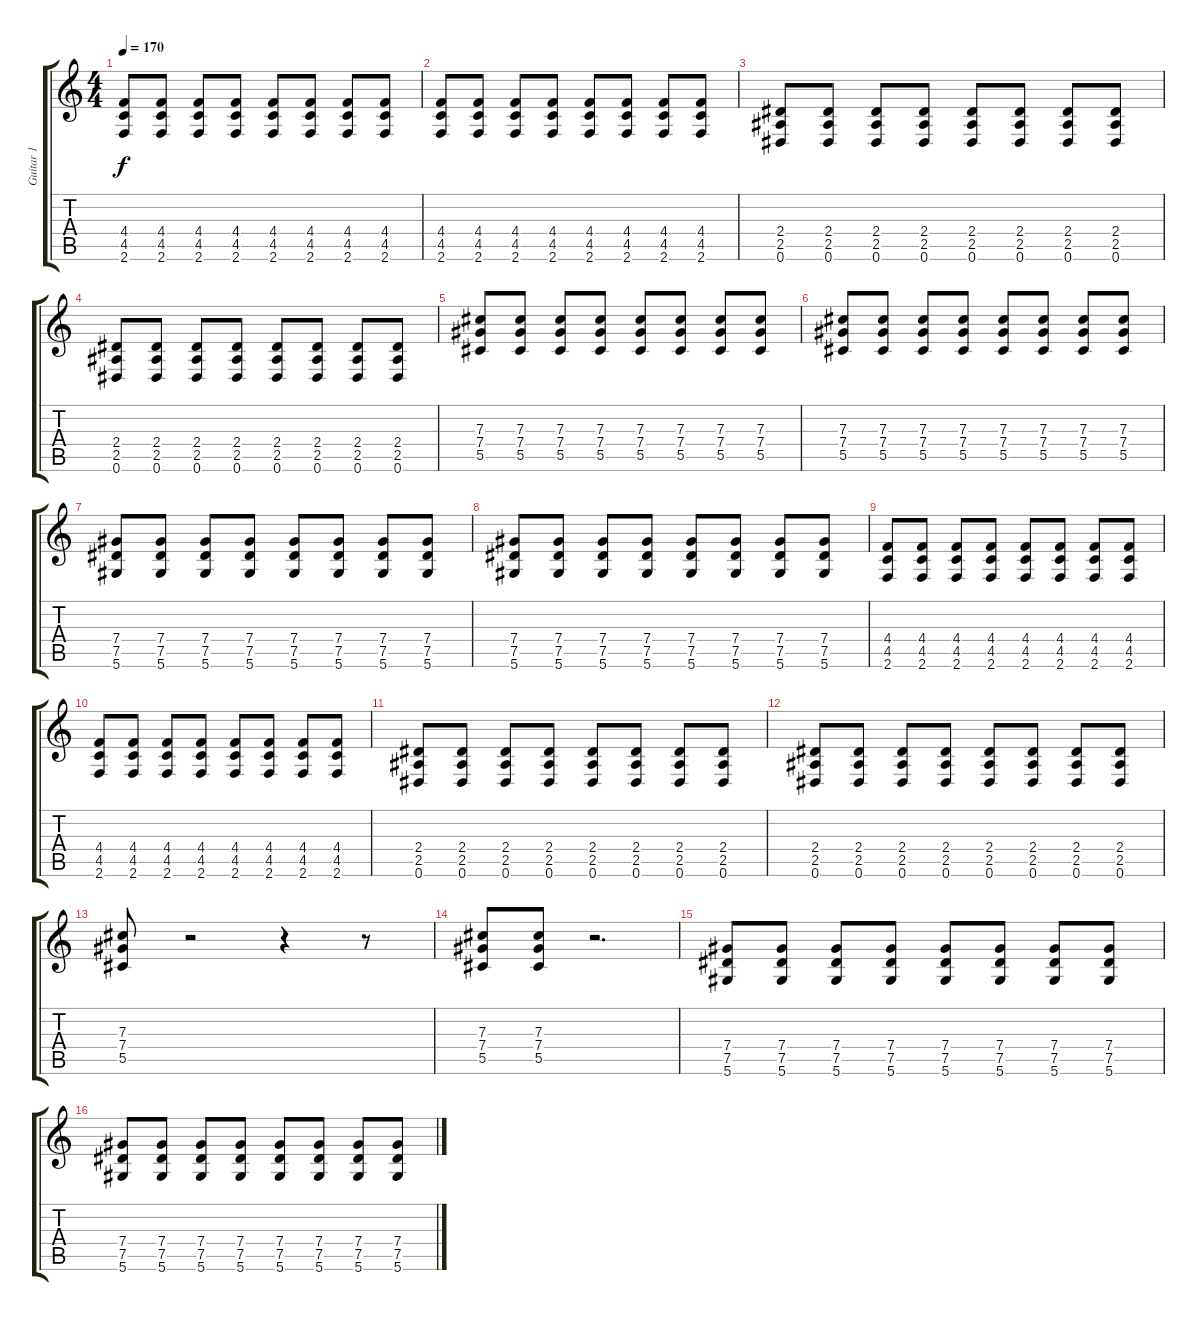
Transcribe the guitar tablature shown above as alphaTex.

\track ("Guitar 1" "Guitar 1") {instrument overdrivenguitar}
\staff {score tabs}
\tuning (Eb4 Bb3 Gb3 Db3 Ab2 Eb2) {hide}
\ts (4 4)
\tempo 170
\clef g2
\ks c
(4.4 4.5 2.6).8{dy f} (4.4 4.5 2.6).8 (4.4 4.5 2.6).8 (4.4 4.5 2.6).8 (4.4 4.5 2.6).8 (4.4 4.5 2.6).8 (4.4 4.5 2.6).8 (4.4 4.5 2.6).8 |
(4.4 4.5 2.6).8 (4.4 4.5 2.6).8 (4.4 4.5 2.6).8 (4.4 4.5 2.6).8 (4.4 4.5 2.6).8 (4.4 4.5 2.6).8 (4.4 4.5 2.6).8 (4.4 4.5 2.6).8 |
(2.4 2.5 0.6).8 (2.4 2.5 0.6).8 (2.4 2.5 0.6).8 (2.4 2.5 0.6).8 (2.4 2.5 0.6).8 (2.4 2.5 0.6).8 (2.4 2.5 0.6).8 (2.4 2.5 0.6).8 |
(2.4 2.5 0.6).8 (2.4 2.5 0.6).8 (2.4 2.5 0.6).8 (2.4 2.5 0.6).8 (2.4 2.5 0.6).8 (2.4 2.5 0.6).8 (2.4 2.5 0.6).8 (2.4 2.5 0.6).8 |
(7.3 7.4 5.5).8 (7.3 7.4 5.5).8 (7.3 7.4 5.5).8 (7.3 7.4 5.5).8 (7.3 7.4 5.5).8 (7.3 7.4 5.5).8 (7.3 7.4 5.5).8 (7.3 7.4 5.5).8 |
(7.3 7.4 5.5).8 (7.3 7.4 5.5).8 (7.3 7.4 5.5).8 (7.3 7.4 5.5).8 (7.3 7.4 5.5).8 (7.3 7.4 5.5).8 (7.3 7.4 5.5).8 (7.3 7.4 5.5).8 |
(7.4 7.5 5.6).8 (7.4 7.5 5.6).8 (7.4 7.5 5.6).8 (7.4 7.5 5.6).8 (7.4 7.5 5.6).8 (7.4 7.5 5.6).8 (7.4 7.5 5.6).8 (7.4 7.5 5.6).8 |
(7.4 7.5 5.6).8 (7.4 7.5 5.6).8 (7.4 7.5 5.6).8 (7.4 7.5 5.6).8 (7.4 7.5 5.6).8 (7.4 7.5 5.6).8 (7.4 7.5 5.6).8 (7.4 7.5 5.6).8 |
(4.4 4.5 2.6).8 (4.4 4.5 2.6).8 (4.4 4.5 2.6).8 (4.4 4.5 2.6).8 (4.4 4.5 2.6).8 (4.4 4.5 2.6).8 (4.4 4.5 2.6).8 (4.4 4.5 2.6).8 |
(4.4 4.5 2.6).8 (4.4 4.5 2.6).8 (4.4 4.5 2.6).8 (4.4 4.5 2.6).8 (4.4 4.5 2.6).8 (4.4 4.5 2.6).8 (4.4 4.5 2.6).8 (4.4 4.5 2.6).8 |
(2.4 2.5 0.6).8 (2.4 2.5 0.6).8 (2.4 2.5 0.6).8 (2.4 2.5 0.6).8 (2.4 2.5 0.6).8 (2.4 2.5 0.6).8 (2.4 2.5 0.6).8 (2.4 2.5 0.6).8 |
(2.4 2.5 0.6).8 (2.4 2.5 0.6).8 (2.4 2.5 0.6).8 (2.4 2.5 0.6).8 (2.4 2.5 0.6).8 (2.4 2.5 0.6).8 (2.4 2.5 0.6).8 (2.4 2.5 0.6).8 |
(7.3 7.4 5.5).8 r.2 r.4 r.8 |
(7.3 7.4 5.5).8 (7.3 7.4 5.5).8 r.2{d} |
(7.4 7.5 5.6).8 (7.4 7.5 5.6).8 (7.4 7.5 5.6).8 (7.4 7.5 5.6).8 (7.4 7.5 5.6).8 (7.4 7.5 5.6).8 (7.4 7.5 5.6).8 (7.4 7.5 5.6).8 |
(7.4 7.5 5.6).8 (7.4 7.5 5.6).8 (7.4 7.5 5.6).8 (7.4 7.5 5.6).8 (7.4 7.5 5.6).8 (7.4 7.5 5.6).8 (7.4 7.5 5.6).8 (7.4 7.5 5.6).8
